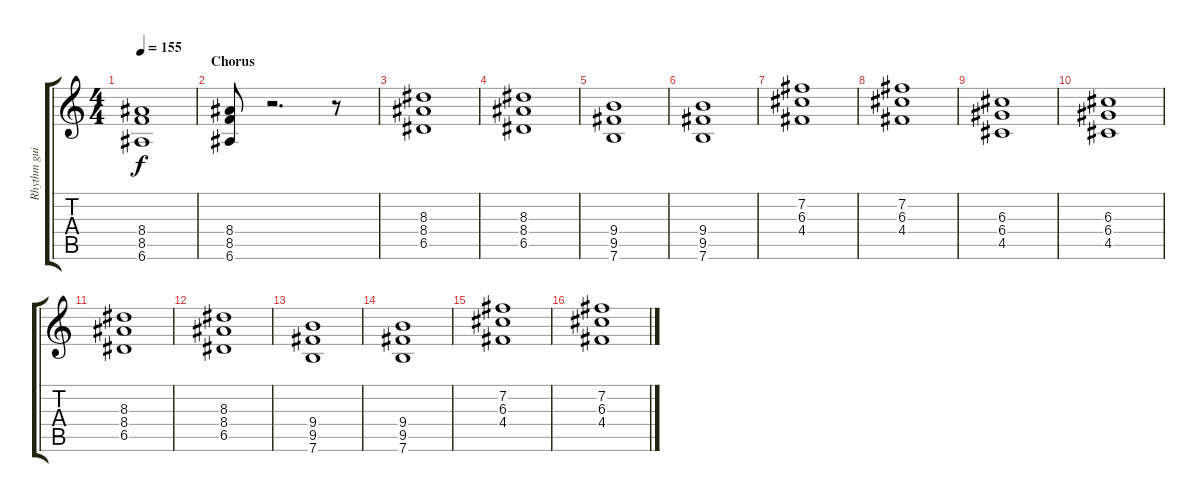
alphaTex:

\track ("Rhythm guitar" "Rhythm gui") {instrument distortionguitar}
\staff {score tabs}
\tuning (E4 B3 G3 D3 A2 E2) {hide}
\ts (4 4)
\tempo 155
\clef g2
\ks c
(8.4 8.5 6.6).1{dy f} |
\section ("" "Chorus")
(8.4 8.5 6.6).8 r.2{d} r.8 |
(8.3 8.4 6.5).1 |
(8.3 8.4 6.5).1 |
(9.4 9.5 7.6).1 |
(9.4 9.5 7.6).1 |
(7.2 6.3 4.4).1 |
(7.2 6.3 4.4).1 |
(6.3 6.4 4.5).1 |
\section ("" "")
(6.3 6.4 4.5).1 |
(8.3 8.4 6.5).1 |
(8.3 8.4 6.5).1 |
(9.4 9.5 7.6).1 |
(9.4 9.5 7.6).1 |
(7.2 6.3 4.4).1 |
(7.2 6.3 4.4).1
